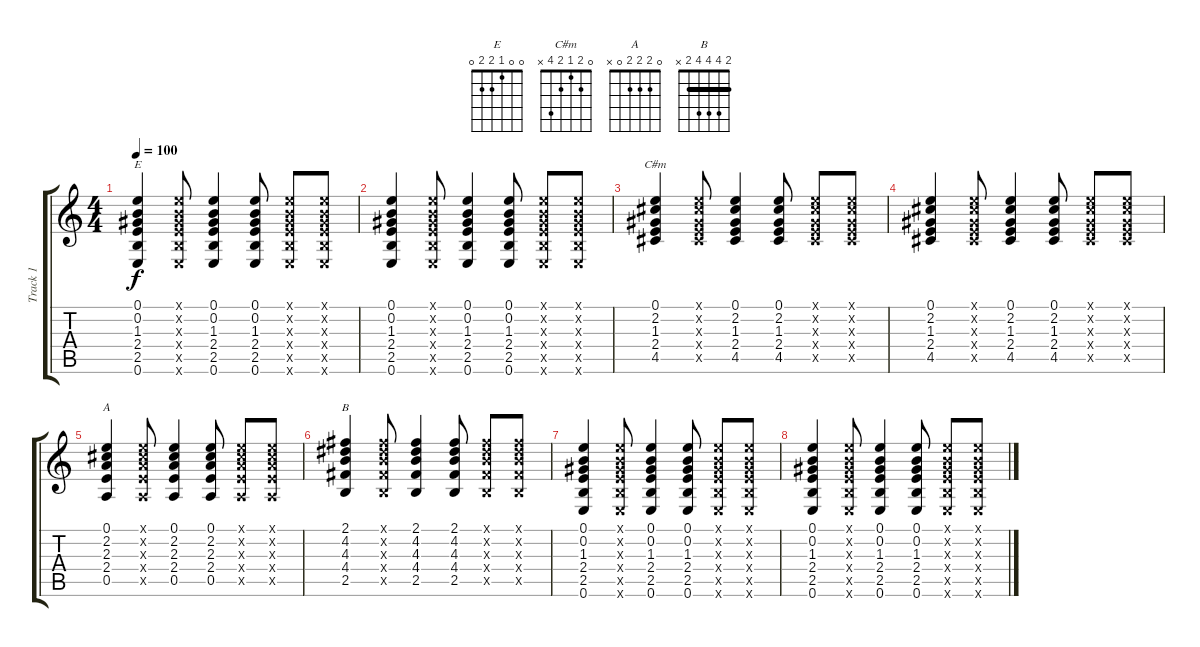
\track ("Track 1" "Track 1") {instrument acousticguitarnylon}
\staff {score tabs}
\tuning (E4 B3 G3 D3 A2 E2) {hide}
\chord ("E" 0 0 1 2 2 0)
\chord ("C#m" 0 2 1 2 4 x)
\chord ("A" 0 2 2 2 0 x)
\chord ("B" 2 4 4 4 2 x) {barre 2}
\ts (4 4)
\tempo 100
\clef g2
\ks c
(0.1 0.2 1.3 2.4 2.5 0.6).4{ch "E" dy f} (0.1{x} 0.2{x} 1.3{x} 2.4{x} 2.5{x} 0.6{x}).8 (0.1 0.2 1.3 2.4 2.5 0.6).4 (0.1 0.2 1.3 2.4 2.5 0.6).8 (0.1{x} 0.2{x} 1.3{x} 2.4{x} 2.5{x} 0.6{x}).8 (0.1{x} 0.2{x} 1.3{x} 2.4{x} 2.5{x} 0.6{x}).8 |
(0.1 0.2 1.3 2.4 2.5 0.6).4 (0.1{x} 0.2{x} 1.3{x} 2.4{x} 2.5{x} 0.6{x}).8 (0.1 0.2 1.3 2.4 2.5 0.6).4 (0.1 0.2 1.3 2.4 2.5 0.6).8 (0.1{x} 0.2{x} 1.3{x} 2.4{x} 2.5{x} 0.6{x}).8 (0.1{x} 0.2{x} 1.3{x} 2.4{x} 2.5{x} 0.6{x}).8 |
(0.1 2.2 1.3 2.4 4.5).4{ch "C#m"} (0.1{x} 2.2{x} 1.3{x} 2.4{x} 4.5{x}).8 (0.1 2.2 1.3 2.4 4.5).4 (0.1 2.2 1.3 2.4 4.5).8 (0.1{x} 2.2{x} 1.3{x} 2.4{x} 4.5{x}).8 (0.1{x} 2.2{x} 1.3{x} 2.4{x} 4.5{x}).8 |
(0.1 2.2 1.3 2.4 4.5).4 (0.1{x} 2.2{x} 1.3{x} 2.4{x} 4.5{x}).8 (0.1 2.2 1.3 2.4 4.5).4 (0.1 2.2 1.3 2.4 4.5).8 (0.1{x} 2.2{x} 1.3{x} 2.4{x} 4.5{x}).8 (0.1{x} 2.2{x} 1.3{x} 2.4{x} 4.5{x}).8 |
(0.1 2.2 2.3 2.4 0.5).4{ch "A"} (0.1{x} 2.2{x} 2.3{x} 2.4{x} 0.5{x}).8 (0.1 2.2 2.3 2.4 0.5).4 (0.1 2.2 2.3 2.4 0.5).8 (0.1{x} 2.2{x} 2.3{x} 2.4{x} 0.5{x}).8 (0.1{x} 2.2{x} 2.3{x} 2.4{x} 0.5{x}).8 |
(2.1 4.2 4.3 4.4 2.5).4{ch "B"} (2.1{x} 4.2{x} 4.3{x} 4.4{x} 2.5{x}).8 (2.1 4.2 4.3 4.4 2.5).4 (2.1 4.2 4.3 4.4 2.5).8 (2.1{x} 4.2{x} 4.3{x} 4.4{x} 2.5{x}).8 (2.1{x} 4.2{x} 4.3{x} 4.4{x} 2.5{x}).8 |
(0.1 0.2 1.3 2.4 2.5 0.6).4 (0.1{x} 0.2{x} 1.3{x} 2.4{x} 2.5{x} 0.6{x}).8 (0.1 0.2 1.3 2.4 2.5 0.6).4 (0.1 0.2 1.3 2.4 2.5 0.6).8 (0.1{x} 0.2{x} 1.3{x} 2.4{x} 2.5{x} 0.6{x}).8 (0.1{x} 0.2{x} 1.3{x} 2.4{x} 2.5{x} 0.6{x}).8 |
(0.1 0.2 1.3 2.4 2.5 0.6).4 (0.1{x} 0.2{x} 1.3{x} 2.4{x} 2.5{x} 0.6{x}).8 (0.1 0.2 1.3 2.4 2.5 0.6).4 (0.1 0.2 1.3 2.4 2.5 0.6).8 (0.1{x} 0.2{x} 1.3{x} 2.4{x} 2.5{x} 0.6{x}).8 (0.1{x} 0.2{x} 1.3{x} 2.4{x} 2.5{x} 0.6{x}).8
